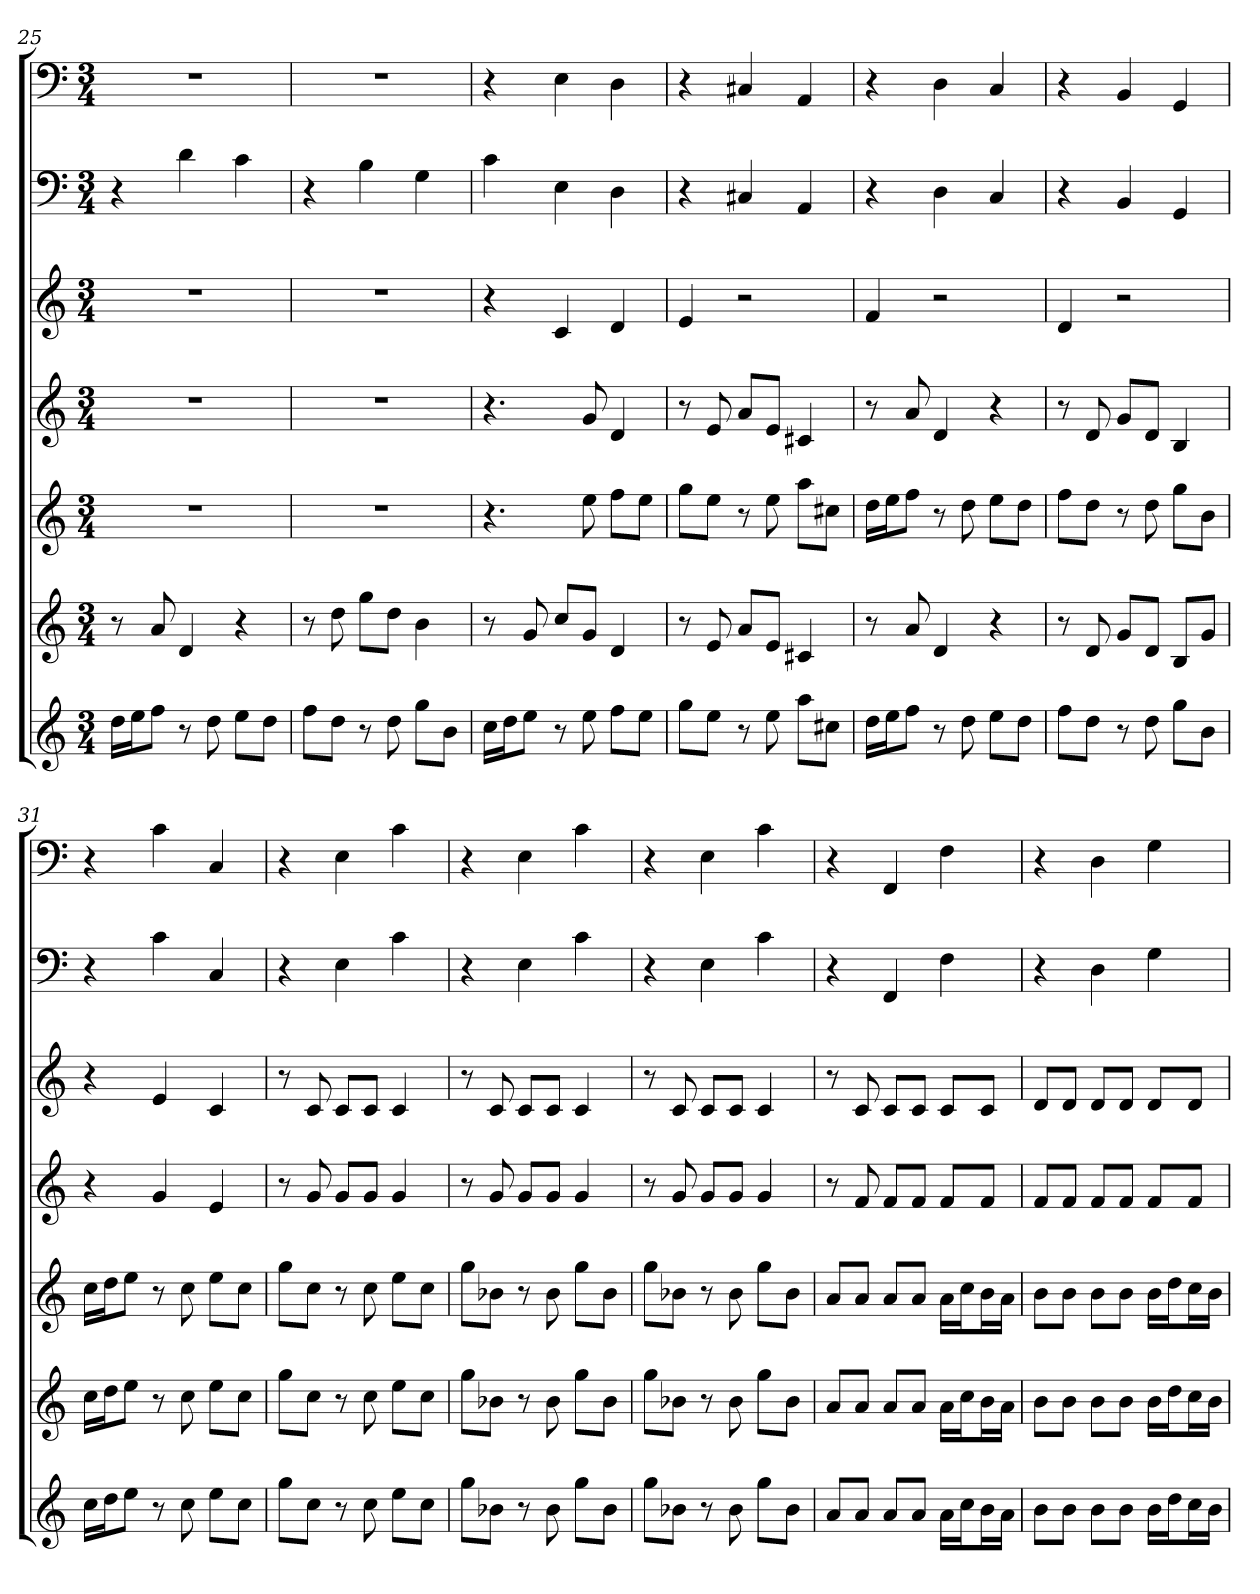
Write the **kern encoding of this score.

**kern	**kern	**kern	**kern	**kern	**kern	**kern
*part7	*part6	*part5	*part4	*part3	*part2	*part1
*staff7	*staff6	*staff5	*staff4	*staff3	*staff2	*staff1
*k[]	*k[]	*k[]	*k[]	*k[]	*k[]	*k[]
*a:	*a:	*a:	*a:	*a:	*a:	*a:
*M3/4	*M3/4	*M3/4	*M3/4	*M3/4	*M3/4	*M3/4
=25	=25	=25	=25	=25	=25	=25
16ddLL	8r	2.r	2.r	2.r	4r	2.r
16eeJ	.	.	.	.	.	.
8ffJ	8a	.	.	.	.	.
8r	4d	.	.	.	4d	.
8dd	.	.	.	.	.	.
8eeL	4r	.	.	.	4c	.
8ddJ	.	.	.	.	.	.
=26	=26	=26	=26	=26	=26	=26
8ffL	8r	2.r	2.r	2.r	4r	2.r
8ddJ	8dd	.	.	.	.	.
8r	8ggL	.	.	.	4B	.
8dd	8ddJ	.	.	.	.	.
8ggL	4b	.	.	.	4G	.
8bJ	.	.	.	.	.	.
=27	=27	=27	=27	=27	=27	=27
16ccLL	8r	4.r	4.r	4r	4c	4r
16ddJ	.	.	.	.	.	.
8eeJ	8g	.	.	.	.	.
8r	8ccL	.	.	4c	4E	4E
8ee	8gJ	8ee	8g	.	.	.
8ffL	4d	8ffL	4d	4d	4D	4D
8eeJ	.	8eeJ	.	.	.	.
=28	=28	=28	=28	=28	=28	=28
8ggL	8r	8ggL	8r	4e	4r	4r
8eeJ	8e	8eeJ	8e	.	.	.
8r	8aL	8r	8aL	2r	4C#X	4C#X
8ee	8eJ	8ee	8eJ	.	.	.
8aaL	4c#X	8aaL	4c#X	.	4AA	4AA
8cc#XJ	.	8cc#XJ	.	.	.	.
=29	=29	=29	=29	=29	=29	=29
16ddLL	8r	16ddLL	8r	4f	4r	4r
16eeJ	.	16eeJ	.	.	.	.
8ffJ	8a	8ffJ	8a	.	.	.
8r	4d	8r	4d	2r	4D	4D
8dd	.	8dd	.	.	.	.
8eeL	4r	8eeL	4r	.	4C	4C
8ddJ	.	8ddJ	.	.	.	.
=30	=30	=30	=30	=30	=30	=30
8ffL	8r	8ffL	8r	4d	4r	4r
8ddJ	8d	8ddJ	8d	.	.	.
8r	8gL	8r	8gL	2r	4BB	4BB
8dd	8dJ	8dd	8dJ	.	.	.
8ggL	8BL	8ggL	4B	.	4GG	4GG
8bJ	8gJ	8bJ	.	.	.	.
=31	=31	=31	=31	=31	=31	=31
16ccLL	16ccLL	16ccLL	4r	4r	4r	4r
16ddJ	16ddJ	16ddJ	.	.	.	.
8eeJ	8eeJ	8eeJ	.	.	.	.
8r	8r	8r	4g	4e	4c	4c
8cc	8cc	8cc	.	.	.	.
8eeL	8eeL	8eeL	4e	4c	4C	4C
8ccJ	8ccJ	8ccJ	.	.	.	.
=32	=32	=32	=32	=32	=32	=32
8ggL	8ggL	8ggL	8r	8r	4r	4r
8ccJ	8ccJ	8ccJ	8g	8c	.	.
8r	8r	8r	8gL	8cL	4E	4E
8cc	8cc	8cc	8gJ	8cJ	.	.
8eeL	8eeL	8eeL	4g	4c	4c	4c
8ccJ	8ccJ	8ccJ	.	.	.	.
=33	=33	=33	=33	=33	=33	=33
8ggL	8ggL	8ggL	8r	8r	4r	4r
8b-XJ	8b-XJ	8b-XJ	8g	8c	.	.
8r	8r	8r	8gL	8cL	4E	4E
8b-	8b-	8b-	8gJ	8cJ	.	.
8ggL	8ggL	8ggL	4g	4c	4c	4c
8b-J	8b-J	8b-J	.	.	.	.
=34	=34	=34	=34	=34	=34	=34
8ggL	8ggL	8ggL	8r	8r	4r	4r
8b-XJ	8b-XJ	8b-XJ	8g	8c	.	.
8r	8r	8r	8gL	8cL	4E	4E
8b-	8b-	8b-	8gJ	8cJ	.	.
8ggL	8ggL	8ggL	4g	4c	4c	4c
8b-J	8b-J	8b-J	.	.	.	.
=35	=35	=35	=35	=35	=35	=35
8aL	8aL	8aL	8r	8r	4r	4r
8aJ	8aJ	8aJ	8f	8c	.	.
8aL	8aL	8aL	8fL	8cL	4FF	4FF
8aJ	8aJ	8aJ	8fJ	8cJ	.	.
16aLL	16aLL	16aLL	8fL	8cL	4F	4F
16ccJ	16ccJ	16ccJ	.	.	.	.
16bL	16bL	16bL	8fJ	8cJ	.	.
16aJJ	16aJJ	16aJJ	.	.	.	.
=36	=36	=36	=36	=36	=36	=36
8bL	8bL	8bL	8fL	8dL	4r	4r
8bJ	8bJ	8bJ	8fJ	8dJ	.	.
8bL	8bL	8bL	8fL	8dL	4D	4D
8bJ	8bJ	8bJ	8fJ	8dJ	.	.
16bLL	16bLL	16bLL	8fL	8dL	4G	4G
16ddJ	16ddJ	16ddJ	.	.	.	.
16ccL	16ccL	16ccL	8fJ	8dJ	.	.
16bJJ	16bJJ	16bJJ	.	.	.	.
=	=	=	=	=	=	=
*-	*-	*-	*-	*-	*-	*-
